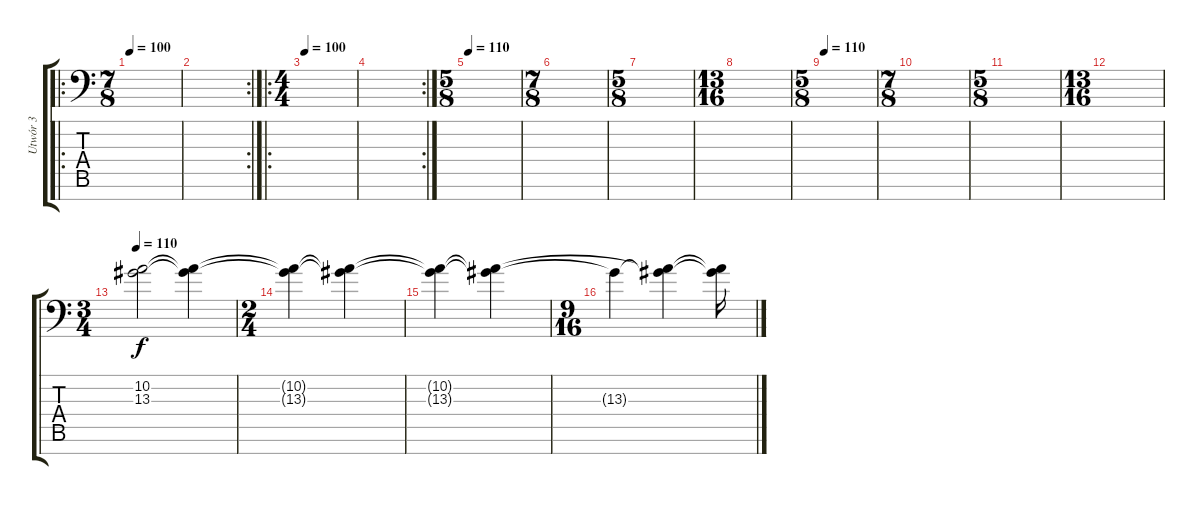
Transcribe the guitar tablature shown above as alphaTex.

\track ("Utwór 3" "Utwór 3") {instrument pad8sweep}
\staff {score tabs}
\tuning (E4 B3 G3 D3 A2 E2 C-1) {hide}
\ro
\ts (7 8)
\tempo 100
\clef f4
\ks c
|
\rc 2
|
\ro
\ts (4 4)
\tempo 100
|
\rc 2
|
\ts (5 8)
\tempo 110
|
\ts (7 8)
|
\ts (5 8)
|
\ts (13 16)
|
\ts (5 8)
\tempo 110
|
\ts (7 8)
|
\ts (5 8)
|
\ts (13 16)
|
\ts (3 4)
\tempo 110
(10.2 13.3).2 (10.2{t} 13.3{t}).4 |
\ts (2 4)
(10.2{t} 13.3{t}).4 (10.2{t} 13.3{t}).4 |
(10.2{t} 13.3{t}).4 (10.2{t} 13.3{t}).4 |
\ts (9 16)
13.3{t}.4 (10.2{t} 13.3{t}).4 (10.2{t} 13.3{t}).16
